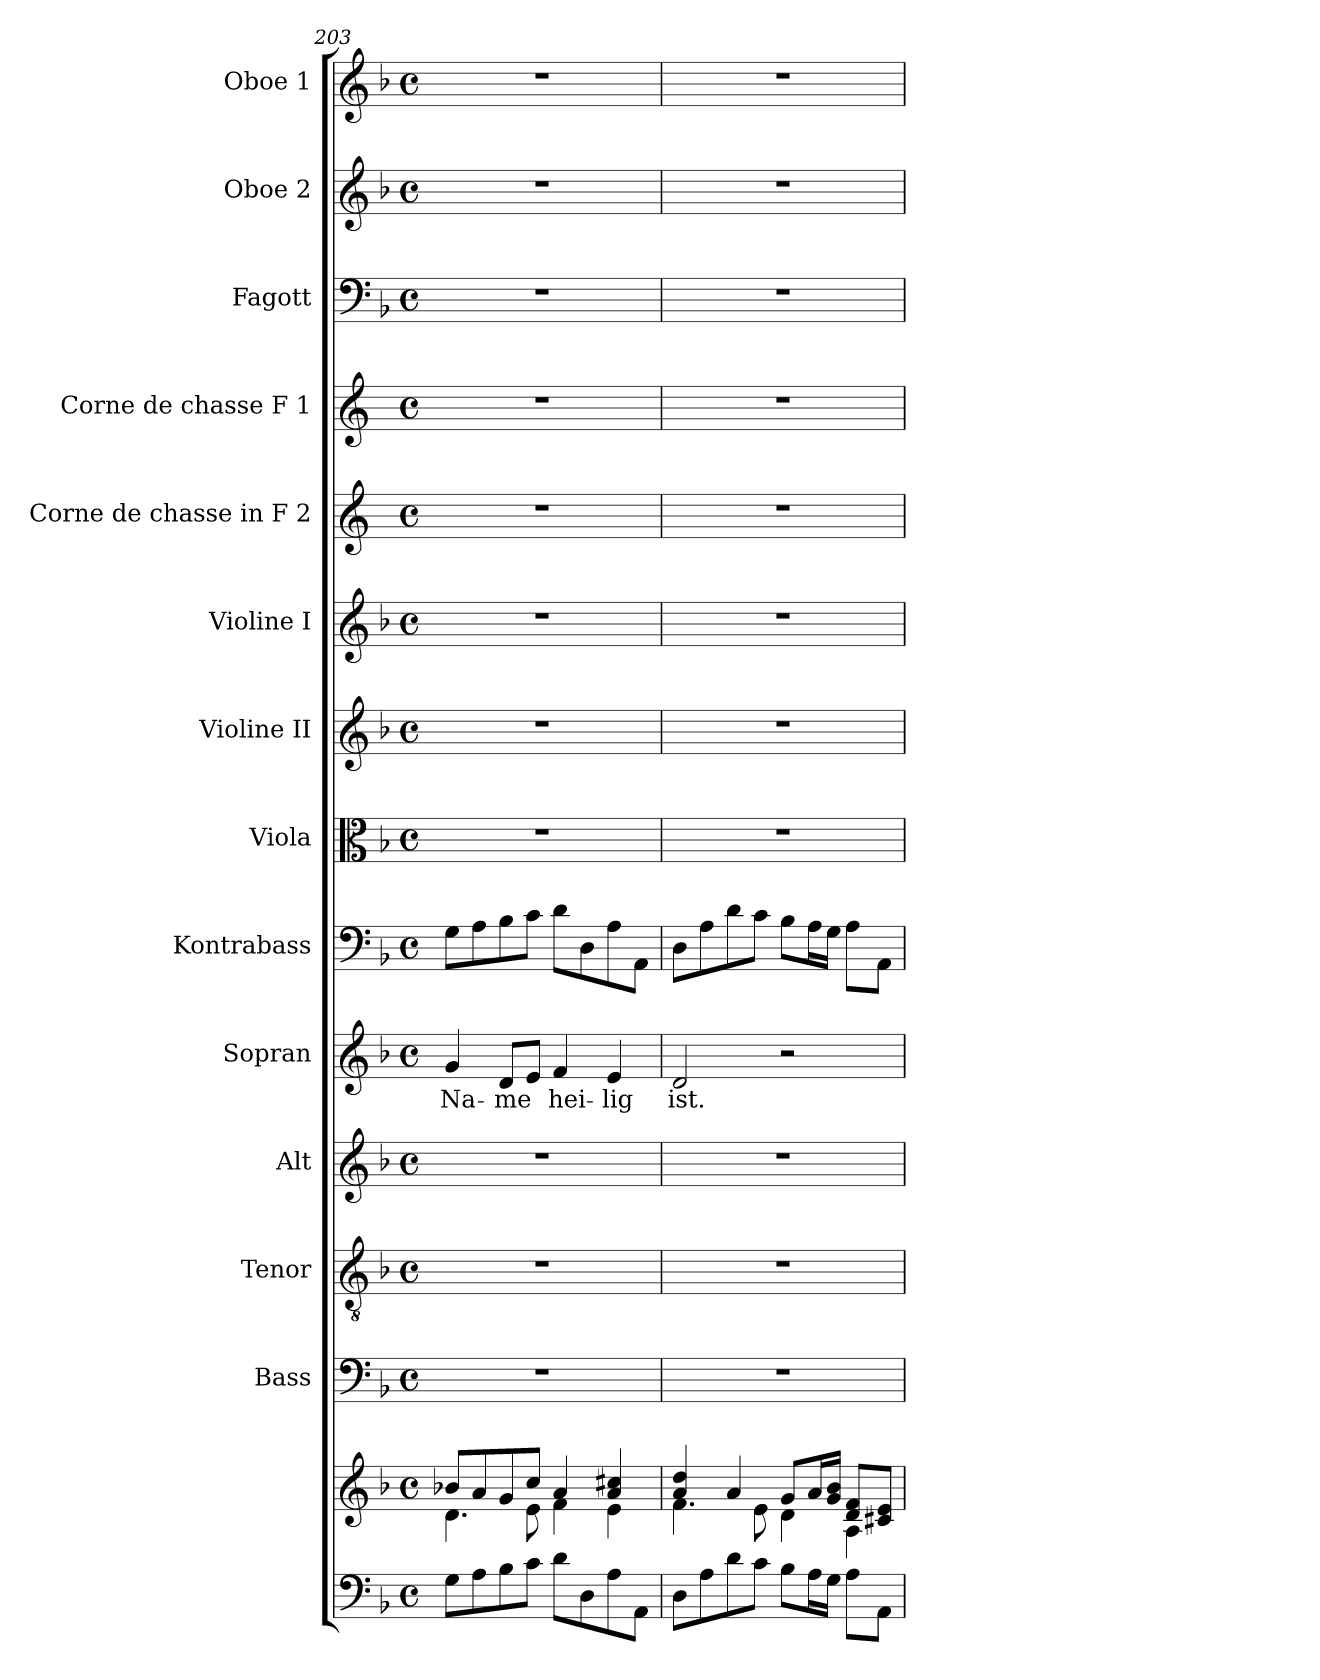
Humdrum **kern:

**kern	**kern	**kern	**kern	**kern	**kern	**text	**kern	**kern	**kern	**kern	**kern	**kern	**kern	**kern	**kern
*part14	*part14	*part13	*part12	*part11	*part10	*part10	*part9	*part8	*part7	*part6	*part5	*part4	*part3	*part2	*part1
*staff15	*staff14	*staff13	*staff12	*staff11	*staff10	*staff10	*staff9	*staff8	*staff7	*staff6	*staff5	*staff4	*staff3	*staff2	*staff1
*	*	*I"Bass	*I"Tenor	*I"Alt	*I"Sopran	*	*I"Kontrabass	*I"Viola	*I"Violine II	*I"Violine I	*I"Corne de chasse in F 2	*I"Corne de chasse F 1	*I"Fagott	*I"Oboe 2	*I"Oboe 1
*	*	*I'B.	*I'T.	*I'A.	*I'S.	*	*I'Kb.	*I'Vla.	*I'Vl. II	*I'Vl. I	*	*	*I'Fg.	*I'Ob. 2	*I'Ob. 1
*clefF4	*clefG2	*clefF4	*clefGv2	*clefG2	*clefG2	*	*clefF4	*clefC3	*clefG2	*clefG2	*clefG2	*clefG2	*clefF4	*clefG2	*clefG2
*	*	*	*	*	*	*	*ITrd7c12	*	*	*	*ITrd4c7	*ITrd4c7	*	*	*
*k[b-]	*k[b-]	*k[b-]	*k[b-]	*k[b-]	*k[b-]	*	*k[b-]	*k[b-]	*k[b-]	*k[b-]	*k[b-]	*k[b-]	*k[b-]	*k[b-]	*k[b-]
*F:	*F:	*F:	*F:	*F:	*F:	*	*F:	*F:	*F:	*F:	*F:	*F:	*F:	*F:	*F:
*M4/4	*M4/4	*M4/4	*M4/4	*M4/4	*M4/4	*	*M4/4	*M4/4	*M4/4	*M4/4	*M4/4	*M4/4	*M4/4	*M4/4	*M4/4
*met(c)	*met(c)	*met(c)	*met(c)	*met(c)	*met(c)	*	*met(c)	*met(c)	*met(c)	*met(c)	*met(c)	*met(c)	*met(c)	*met(c)	*met(c)
=203	=203	=203	=203	=203	=203	=203	=203	=203	=203	=203	=203	=203	=203	=203	=203
*	*^	*	*	*	*	*	*	*	*	*	*	*	*	*	*
!	!	!	!	!	!	!	!LO:LY:b	!	!	!	!	!	!	!	!	!
8G\L	8b-X/L	4.d\	1r	1r	1r	4g/	Na-	8GG\L	1r	1r	1r	1r	1r	1r	1r	1r
8A\	8a/	.	.	.	.	.	.	8AA\	.	.	.	.	.	.	.	.
!	!	!	!	!	!	!	!LO:LY:b	!	!	!	!	!	!	!	!	!
8B-\	8g/	.	.	.	.	8d/L	-me	8BB-\	.	.	.	.	.	.	.	.
8c\J	8cc/J	8e\	.	.	.	8e/J	.	8C\J	.	.	.	.	.	.	.	.
!	!	!	!	!	!	!	!LO:LY:b	!	!	!	!	!	!	!	!	!
8d\L	4a/	4f\	.	.	.	4f/	hei-	8D\L	.	.	.	.	.	.	.	.
8D\	.	.	.	.	.	.	.	8DD\	.	.	.	.	.	.	.	.
!	!	!	!	!	!	!	!LO:LY:b	!	!	!	!	!	!	!	!	!
8A\	4a/ 4cc#X/	4e\	.	.	.	4e/	-lig	8AA\	.	.	.	.	.	.	.	.
8AA\J	.	.	.	.	.	.	.	8AAA\J	.	.	.	.	.	.	.	.
=204	=204	=204	=204	=204	=204	=204	=204	=204	=204	=204	=204	=204	=204	=204	=204	=204
!	!	!	!	!	!	!	!LO:LY:b	!	!	!	!	!	!	!	!	!
8D\L	4a/ 4dd/	4.f\	1r	1r	1r	2d/	ist.	8DD\L	1r	1r	1r	1r	1r	1r	1r	1r
8A\	.	.	.	.	.	.	.	8AA\	.	.	.	.	.	.	.	.
8d\	4a/	.	.	.	.	.	.	8D\	.	.	.	.	.	.	.	.
8c\J	.	8e\	.	.	.	.	.	8C\J	.	.	.	.	.	.	.	.
8B-\L	8g/L	4d\	.	.	.	2r	.	8BB-\L	.	.	.	.	.	.	.	.
16A\L	16a/L	.	.	.	.	.	.	16AA\L	.	.	.	.	.	.	.	.
16G\JJ	16g/ 16b-/JJ	.	.	.	.	.	.	16GG\JJ	.	.	.	.	.	.	.	.
8A\L	8d/ 8f/L	4A\	.	.	.	.	.	8AA\L	.	.	.	.	.	.	.	.
8AA\J	8c#X/ 8e/J	.	.	.	.	.	.	8AAA\J	.	.	.	.	.	.	.	.
*	*v	*v	*	*	*	*	*	*	*	*	*	*	*	*	*	*
=	=	=	=	=	=	=	=	=	=	=	=	=	=	=	=
*-	*-	*-	*-	*-	*-	*-	*-	*-	*-	*-	*-	*-	*-	*-	*-
